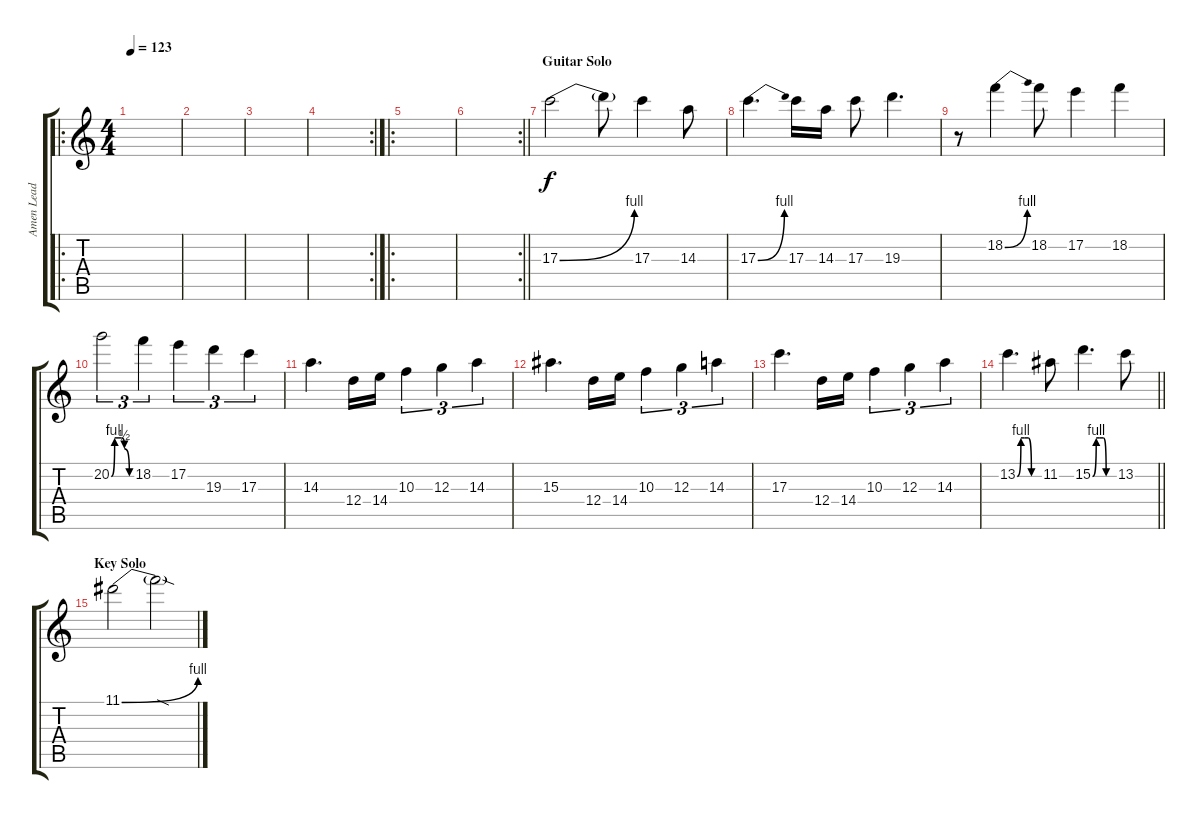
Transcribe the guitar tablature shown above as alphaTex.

\track ("Amen Lead" "Amen Lead") {instrument overdrivenguitar}
\staff {score tabs}
\tuning (E4 B3 G3 D3 A2 E2) {hide}
\ro
\ts (4 4)
\tempo 123
\clef g2
\ks c
|
|
|
\rc 2
|
\ro
|
\rc 2
\barLineRight lightlight
|
\section ("" "Guitar Solo")
17.3{be (bend 0 0 60 4)}.2 17.3{t}.8 17.3.4 14.3.8 |
17.3{be (bend 0 0 60 4)}.4{d} 17.3.16 14.3.16 17.3.8 19.3.4{d} |
r.8 18.2{be (bend 0 0 60 4)}.4 18.2.8 17.2.4 18.2.4 |
20.2{be (custom 0 0 10 4 20 4 30 4 39 2 54 0 60 0)}.2{tu (3 2)} 18.2.4{tu (3 2)} 17.2.4{tu (3 2)} 19.3.4{tu (3 2)} 17.3.4{tu (3 2)} |
14.3.4{d} 12.4.16 14.4.16 10.3.4{tu (3 2)} 12.3.4{tu (3 2)} 14.3.4{tu (3 2)} |
15.3.4{d} 12.4.16 14.4.16 10.3.4{tu (3 2)} 12.3.4{tu (3 2)} 14.3.4{tu (3 2)} |
17.3.4{d} 12.4.16 14.4.16 10.3.4{tu (3 2)} 12.3.4{tu (3 2)} 14.3.4{tu (3 2)} |
\barLineRight lightlight
13.2{be (custom 0 0 10 4 20 4 30 4 39 0 60 0)}.4{d} 11.2.8 15.2{be (custom 0 0 10 4 20 4 30 4 38 0 60 0)}.4{d} 13.2.8 |
\section ("" "Key Solo")
11.1{be (bend 0 0 60 4)}.2 11.1{sod t}.2
